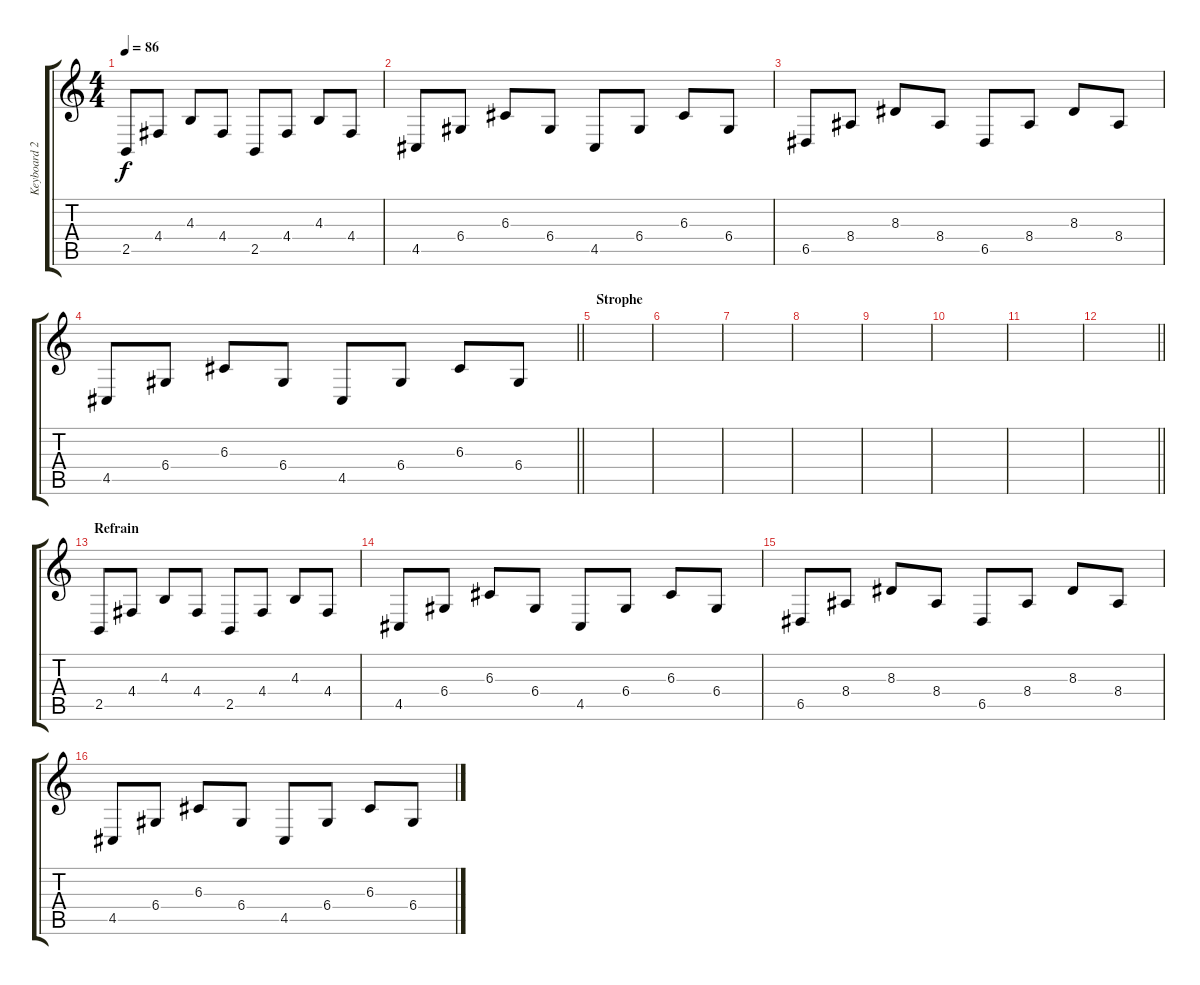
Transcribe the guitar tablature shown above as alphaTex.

\track ("Keyboard 2" "Keyboard 2") {instrument frenchhorn}
\staff {score tabs}
\tuning (E4 B3 G3 D3 A2 E2) {hide}
\ts (4 4)
\tempo 86
\clef g2
\ks c
2.5.8{dy f} 4.4.8 4.3.8 4.4.8 2.5.8 4.4.8 4.3.8 4.4.8 |
4.5.8 6.4.8 6.3.8 6.4.8 4.5.8 6.4.8 6.3.8 6.4.8 |
6.5.8 8.4.8 8.3.8 8.4.8 6.5.8 8.4.8 8.3.8 8.4.8 |
\barLineRight lightlight
4.5.8 6.4.8 6.3.8 6.4.8 4.5.8 6.4.8 6.3.8 6.4.8 |
\section ("" "Strophe")
|
|
|
|
|
|
|
\barLineRight lightlight
|
\section ("" "Refrain")
2.5.8 4.4.8 4.3.8 4.4.8 2.5.8 4.4.8 4.3.8 4.4.8 |
4.5.8 6.4.8 6.3.8 6.4.8 4.5.8 6.4.8 6.3.8 6.4.8 |
6.5.8 8.4.8 8.3.8 8.4.8 6.5.8 8.4.8 8.3.8 8.4.8 |
4.5.8 6.4.8 6.3.8 6.4.8 4.5.8 6.4.8 6.3.8 6.4.8
